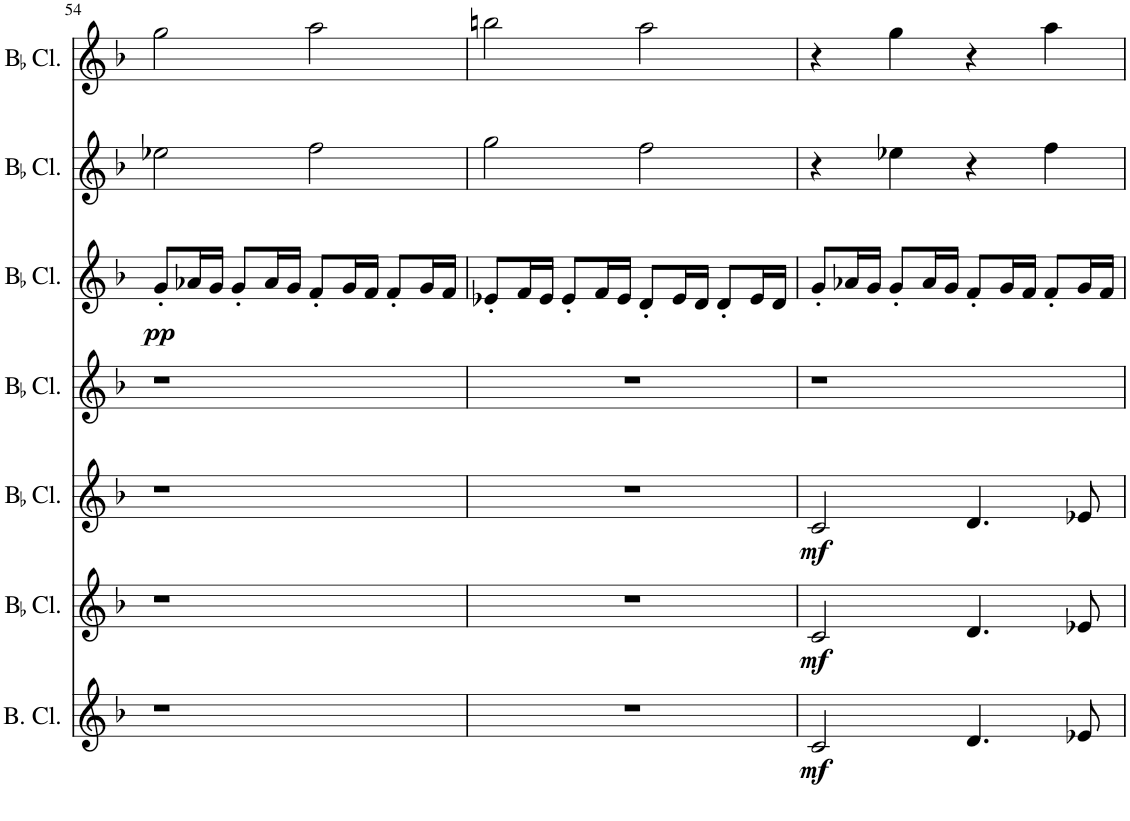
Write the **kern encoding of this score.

**kern	**dynam	**kern	**dynam	**kern	**dynam	**kern	**kern	**dynam	**kern	**kern
*part7	*part7	*part6	*part6	*part5	*part5	*part4	*part3	*part3	*part2	*part1
*staff7	*staff7	*staff6	*staff6	*staff5	*staff5	*staff4	*staff3	*staff3	*staff2	*staff1
*I"Bass Clarinet	*	*I"BaccidentalFlat Clarinet	*	*I"BaccidentalFlat Clarinet	*	*I"BaccidentalFlat Clarinet	*I"BaccidentalFlat Clarinet	*	*I"BaccidentalFlat Clarinet	*I"BaccidentalFlat Clarinet
*I'B. Cl.	*	*I'BaccidentalFlat Cl.	*	*I'BaccidentalFlat Cl.	*	*I'BaccidentalFlat Cl.	*I'BaccidentalFlat Cl.	*	*I'BaccidentalFlat Cl.	*I'BaccidentalFlat Cl.
!!LO:PB:g=z
*clefG2	*	*clefG2	*	*clefG2	*	*clefG2	*clefG2	*	*clefG2	*clefG2
*Trd8c14	*	*Trd1c2	*	*Trd1c2	*	*Trd1c2	*Trd1c2	*	*Trd1c2	*Trd1c2
*k[b-]	*	*k[b-]	*	*k[b-]	*	*k[b-]	*k[b-]	*	*k[b-]	*k[b-]
*M4/4	*	*M4/4	*	*M4/4	*	*M4/4	*M4/4	*	*M4/4	*M4/4
=54	=54	=54	=54	=54	=54	=54	=54	=54	=54	=54
!	!	!	!	!	!	!	!	!LO:DY:b	!	!
1r	.	1r	.	1r	.	1r	8g'/L	pp	2ee-X\	2gg\
.	.	.	.	.	.	.	16a-X/L	.	.	.
.	.	.	.	.	.	.	16g/JJ	.	.	.
.	.	.	.	.	.	.	8g'/L	.	.	.
.	.	.	.	.	.	.	16a-/L	.	.	.
.	.	.	.	.	.	.	16g/JJ	.	.	.
.	.	.	.	.	.	.	8f'/L	.	2ff\	2aa\
.	.	.	.	.	.	.	16g/L	.	.	.
.	.	.	.	.	.	.	16f/JJ	.	.	.
.	.	.	.	.	.	.	8f'/L	.	.	.
.	.	.	.	.	.	.	16g/L	.	.	.
.	.	.	.	.	.	.	16f/JJ	.	.	.
=55	=55	=55	=55	=55	=55	=55	=55	=55	=55	=55
1r	.	1r	.	1r	.	1r	8e-X'/L	.	2gg\	2bbn\
.	.	.	.	.	.	.	16f/L	.	.	.
.	.	.	.	.	.	.	16e-/JJ	.	.	.
.	.	.	.	.	.	.	8e-'/L	.	.	.
.	.	.	.	.	.	.	16f/L	.	.	.
.	.	.	.	.	.	.	16e-/JJ	.	.	.
.	.	.	.	.	.	.	8d'/L	.	2ff\	2aa\
.	.	.	.	.	.	.	16e-/L	.	.	.
.	.	.	.	.	.	.	16d/JJ	.	.	.
.	.	.	.	.	.	.	8d'/L	.	.	.
.	.	.	.	.	.	.	16e-/L	.	.	.
.	.	.	.	.	.	.	16d/JJ	.	.	.
=56	=56	=56	=56	=56	=56	=56	=56	=56	=56	=56
!	!LO:DY:b	!	!LO:DY:b	!	!LO:DY:b	!	!	!	!	!
2c/	mf	2c/	mf	2c/	mf	1r	8g'/L	.	4r	4r
.	.	.	.	.	.	.	16a-X/L	.	.	.
.	.	.	.	.	.	.	16g/JJ	.	.	.
.	.	.	.	.	.	.	8g'/L	.	4ee-X\	4gg\
.	.	.	.	.	.	.	16a-/L	.	.	.
.	.	.	.	.	.	.	16g/JJ	.	.	.
4.d/	.	4.d/	.	4.d/	.	.	8f'/L	.	4r	4r
.	.	.	.	.	.	.	16g/L	.	.	.
.	.	.	.	.	.	.	16f/JJ	.	.	.
.	.	.	.	.	.	.	8f'/L	.	4ff\	4aa\
8e-X/	.	8e-X/	.	8e-X/	.	.	16g/L	.	.	.
.	.	.	.	.	.	.	16f/JJ	.	.	.
=	=	=	=	=	=	=	=	=	=	=
*-	*-	*-	*-	*-	*-	*-	*-	*-	*-	*-
